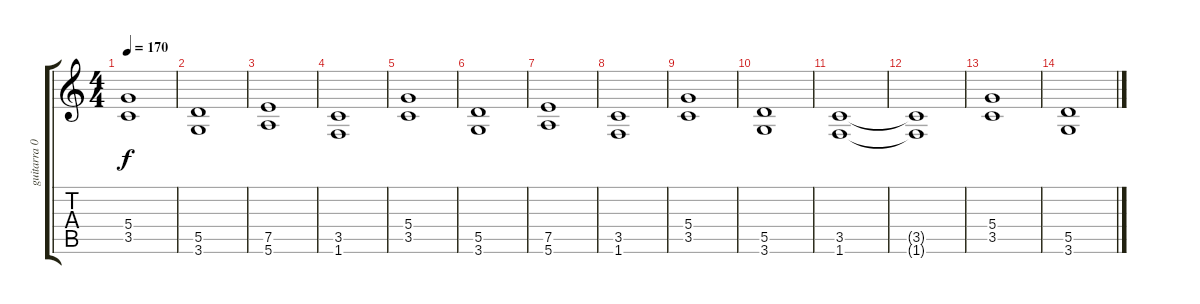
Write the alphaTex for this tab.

\track ("guitarra 02" "guitarra 0") {instrument distortionguitar}
\staff {score tabs}
\tuning (E4 B3 G3 D3 A2 E2) {hide}
\ts (4 4)
\tempo 170
\clef g2
\ks c
(5.4 3.5).1{dy f} |
(5.5 3.6).1 |
(7.5 5.6).1 |
(3.5 1.6).1 |
(5.4 3.5).1 |
(5.5 3.6).1 |
(7.5 5.6).1 |
(3.5 1.6).1 |
(5.4 3.5).1 |
(5.5 3.6).1 |
(3.5 1.6).1 |
(3.5{t} 1.6{t}).1 |
(5.4 3.5).1 |
(5.5 3.6).1
